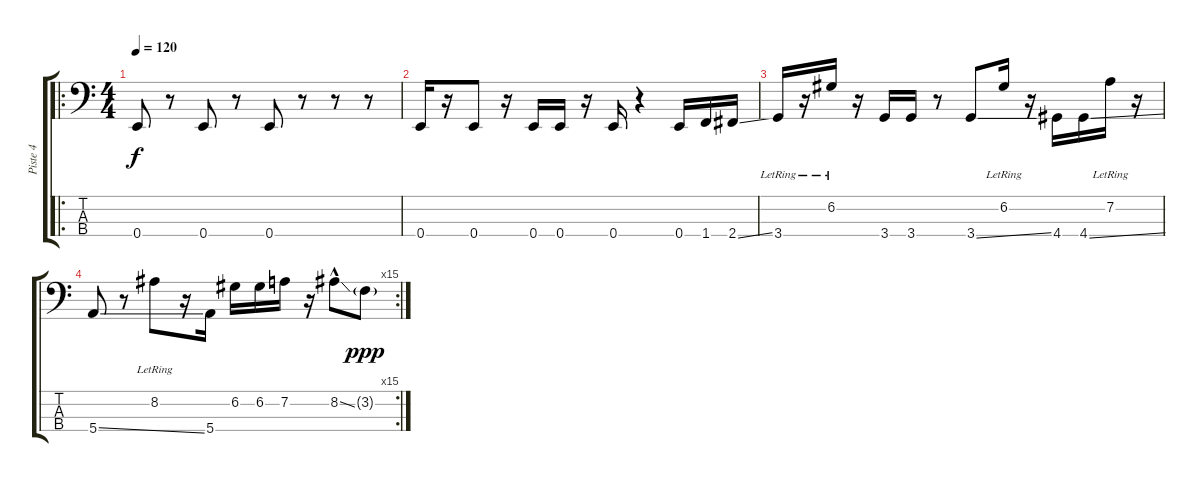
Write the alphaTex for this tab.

\track ("Piste 4" "Piste 4") {instrument acousticbass}
\staff {score tabs}
\tuning (G2 D2 A1 E1) {hide}
\ro
\ts (4 4)
\tempo 120
\clef f4
\ks c
0.4.8{dy f instrument acousticbass} r.8 0.4.8 r.8 0.4.8 r.8 r.8 r.8 |
0.4.16 r.16 0.4.8 r.16 0.4.16 0.4.16 r.16 0.4.16 r.4 0.4.16 1.4.16 2.4{ss}.16 |
3.4{lr}.16 r.16 6.2{lr}.16 r.16 3.4.16 3.4.16 r.8 3.4{ss}.8 6.2{lr}.16 r.16 4.4.16 4.4{ss}.16 7.2{lr}.16 r.16 |
\rc 15
5.4{ss}.8 r.8 8.2{lr}.8 r.16 5.4.16 6.2.16 6.2.16 7.2.16 r.16 8.2{ss hac}.8 3.2{g}.8{dy ppp}
